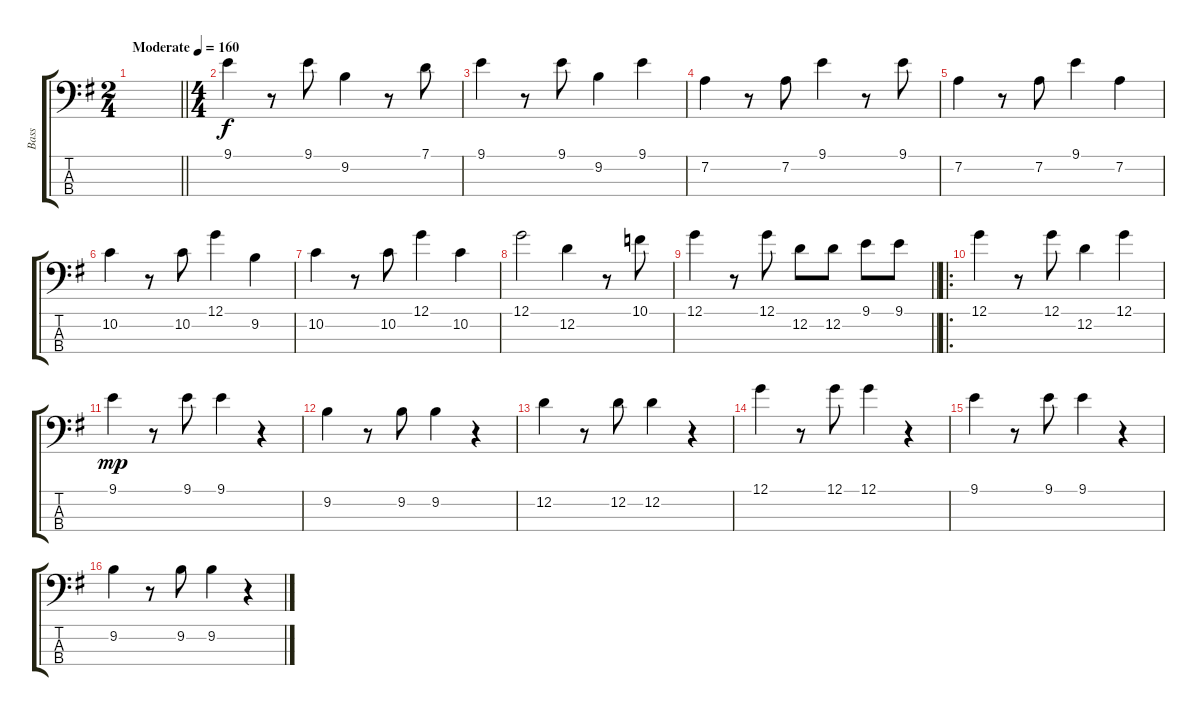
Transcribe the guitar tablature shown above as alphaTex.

\track ("Bass" "Bass") {instrument electricbassfinger}
\staff {score tabs}
\tuning (G2 D2 A1 E1) {hide}
\ts (2 4)
\tempo (160 "Moderate")
\clef f4
\barLineRight lightlight
\ks g
|
\ts (4 4)
9.1.4 r.8 9.1.8 9.2.4 r.8 7.1.8 |
9.1.4 r.8 9.1.8 9.2.4 9.1.4 |
7.2.4 r.8 7.2.8 9.1.4 r.8 9.1.8 |
7.2.4 r.8 7.2.8 9.1.4 7.2.4 |
10.2.4 r.8 10.2.8 12.1.4 9.2.4 |
10.2.4 r.8 10.2.8 12.1.4 10.2.4 |
12.1.2 12.2.4 r.8 10.1.8 |
\barLineRight lightlight
12.1.4 r.8 12.1.8 12.2.8 12.2.8 9.1.8 9.1.8 |
\ro
12.1.4 r.8 12.1.8 12.2.4 12.1.4 |
9.1.4{dy mp} r.8 9.1.8 9.1.4 r.4 |
9.2.4 r.8 9.2.8 9.2.4 r.4 |
12.2.4 r.8 12.2.8 12.2.4 r.4 |
12.1.4 r.8 12.1.8 12.1.4 r.4 |
9.1.4 r.8 9.1.8 9.1.4 r.4 |
9.2.4 r.8 9.2.8 9.2.4 r.4
